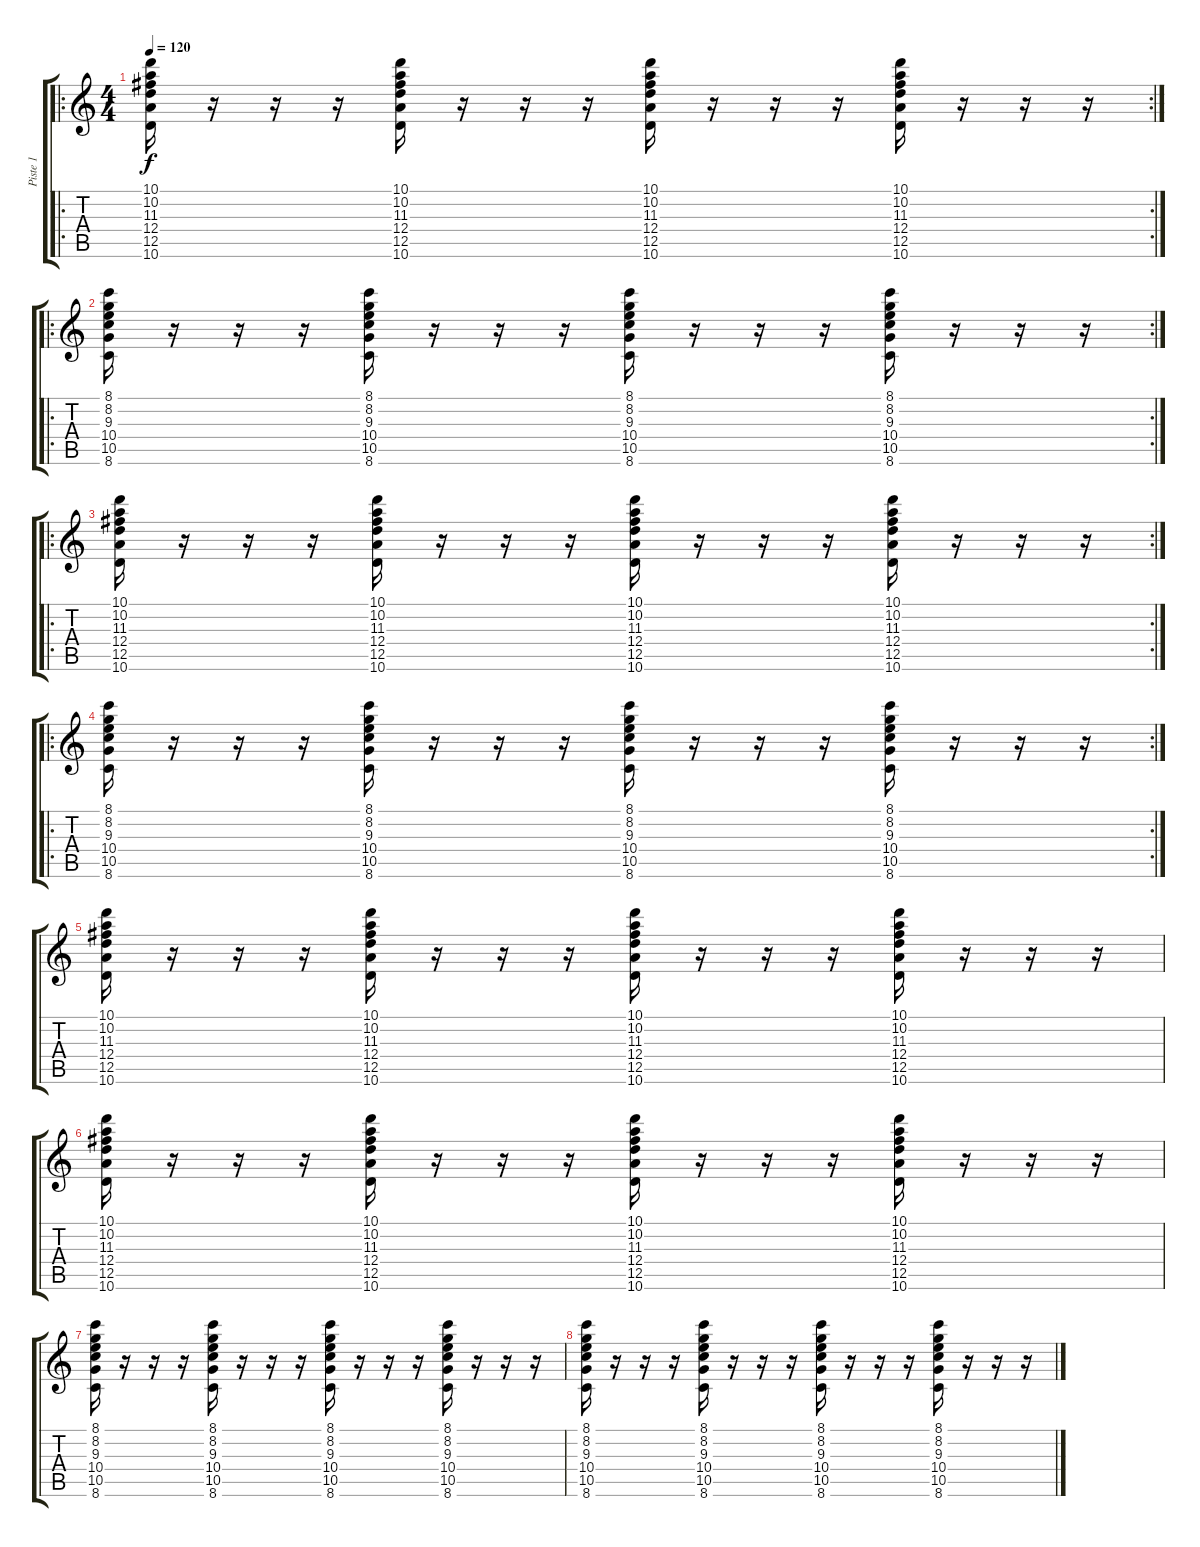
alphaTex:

\track ("Piste 1" "Piste 1") {instrument acousticguitarnylon}
\staff {score tabs}
\tuning (E4 B3 G3 D3 A2 E2) {hide}
\ro
\rc 2
\ts (4 4)
\tempo 120
\clef g2
\ks c
(10.1 10.2 11.3 12.4 12.5 10.6).16{dy f instrument acousticguitarnylon} r.16 r.16 r.16 (10.1 10.2 11.3 12.4 12.5 10.6).16 r.16 r.16 r.16 (10.1 10.2 11.3 12.4 12.5 10.6).16 r.16 r.16 r.16 (10.1 10.2 11.3 12.4 12.5 10.6).16 r.16 r.16 r.16 |
\ro
\rc 2
(8.1 8.2 9.3 10.4 10.5 8.6).16 r.16 r.16 r.16 (8.1 8.2 9.3 10.4 10.5 8.6).16 r.16 r.16 r.16 (8.1 8.2 9.3 10.4 10.5 8.6).16 r.16 r.16 r.16 (8.1 8.2 9.3 10.4 10.5 8.6).16 r.16 r.16 r.16 |
\ro
\rc 2
(10.1 10.2 11.3 12.4 12.5 10.6).16 r.16 r.16 r.16 (10.1 10.2 11.3 12.4 12.5 10.6).16 r.16 r.16 r.16 (10.1 10.2 11.3 12.4 12.5 10.6).16 r.16 r.16 r.16 (10.1 10.2 11.3 12.4 12.5 10.6).16 r.16 r.16 r.16 |
\ro
\rc 2
(8.1 8.2 9.3 10.4 10.5 8.6).16 r.16 r.16 r.16 (8.1 8.2 9.3 10.4 10.5 8.6).16 r.16 r.16 r.16 (8.1 8.2 9.3 10.4 10.5 8.6).16 r.16 r.16 r.16 (8.1 8.2 9.3 10.4 10.5 8.6).16 r.16 r.16 r.16 |
(10.1 10.2 11.3 12.4 12.5 10.6).16 r.16 r.16 r.16 (10.1 10.2 11.3 12.4 12.5 10.6).16 r.16 r.16 r.16 (10.1 10.2 11.3 12.4 12.5 10.6).16 r.16 r.16 r.16 (10.1 10.2 11.3 12.4 12.5 10.6).16 r.16 r.16 r.16 |
(10.1 10.2 11.3 12.4 12.5 10.6).16 r.16 r.16 r.16 (10.1 10.2 11.3 12.4 12.5 10.6).16 r.16 r.16 r.16 (10.1 10.2 11.3 12.4 12.5 10.6).16 r.16 r.16 r.16 (10.1 10.2 11.3 12.4 12.5 10.6).16 r.16 r.16 r.16 |
(8.1 8.2 9.3 10.4 10.5 8.6).16 r.16 r.16 r.16 (8.1 8.2 9.3 10.4 10.5 8.6).16 r.16 r.16 r.16 (8.1 8.2 9.3 10.4 10.5 8.6).16 r.16 r.16 r.16 (8.1 8.2 9.3 10.4 10.5 8.6).16 r.16 r.16 r.16 |
(8.1 8.2 9.3 10.4 10.5 8.6).16 r.16 r.16 r.16 (8.1 8.2 9.3 10.4 10.5 8.6).16 r.16 r.16 r.16 (8.1 8.2 9.3 10.4 10.5 8.6).16 r.16 r.16 r.16 (8.1 8.2 9.3 10.4 10.5 8.6).16 r.16 r.16 r.16
